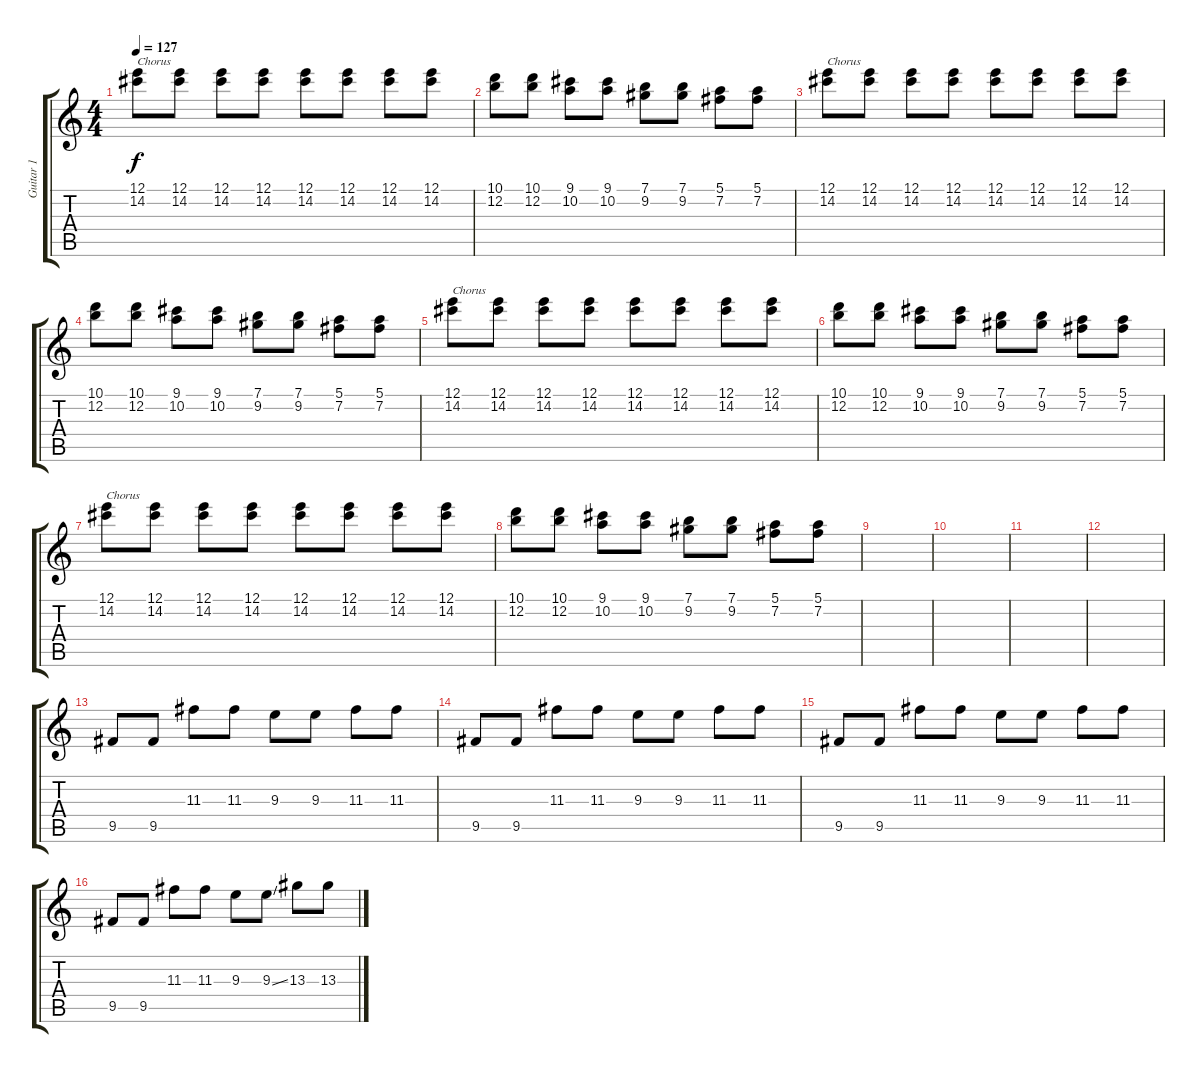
\track ("Guitar 1" "Guitar 1") {instrument overdrivenguitar}
\staff {score tabs}
\tuning (E4 B3 G3 D3 A2 E2) {hide}
\ts (4 4)
\tempo 127
\clef g2
\ks c
(12.1 14.2).8{txt "Chorus" dy f} (12.1 14.2).8 (12.1 14.2).8 (12.1 14.2).8 (12.1 14.2).8 (12.1 14.2).8 (12.1 14.2).8 (12.1 14.2).8 |
(10.1 12.2).8 (10.1 12.2).8 (9.1 10.2).8 (9.1 10.2).8 (7.1 9.2).8 (7.1 9.2).8 (5.1 7.2).8 (5.1 7.2).8 |
(12.1 14.2).8{txt "Chorus"} (12.1 14.2).8 (12.1 14.2).8 (12.1 14.2).8 (12.1 14.2).8 (12.1 14.2).8 (12.1 14.2).8 (12.1 14.2).8 |
(10.1 12.2).8 (10.1 12.2).8 (9.1 10.2).8 (9.1 10.2).8 (7.1 9.2).8 (7.1 9.2).8 (5.1 7.2).8 (5.1 7.2).8 |
(12.1 14.2).8{txt "Chorus"} (12.1 14.2).8 (12.1 14.2).8 (12.1 14.2).8 (12.1 14.2).8 (12.1 14.2).8 (12.1 14.2).8 (12.1 14.2).8 |
(10.1 12.2).8 (10.1 12.2).8 (9.1 10.2).8 (9.1 10.2).8 (7.1 9.2).8 (7.1 9.2).8 (5.1 7.2).8 (5.1 7.2).8 |
(12.1 14.2).8{txt "Chorus"} (12.1 14.2).8 (12.1 14.2).8 (12.1 14.2).8 (12.1 14.2).8 (12.1 14.2).8 (12.1 14.2).8 (12.1 14.2).8 |
(10.1 12.2).8 (10.1 12.2).8 (9.1 10.2).8 (9.1 10.2).8 (7.1 9.2).8 (7.1 9.2).8 (5.1 7.2).8 (5.1 7.2).8 |
|
|
|
|
9.5.8 9.5.8 11.3.8 11.3.8 9.3.8 9.3.8 11.3.8 11.3.8 |
9.5.8 9.5.8 11.3.8 11.3.8 9.3.8 9.3.8 11.3.8 11.3.8 |
9.5.8 9.5.8 11.3.8 11.3.8 9.3.8 9.3.8 11.3.8 11.3.8 |
9.5.8 9.5.8 11.3.8 11.3.8 9.3.8 9.3{ss}.8 13.3.8 13.3.8
